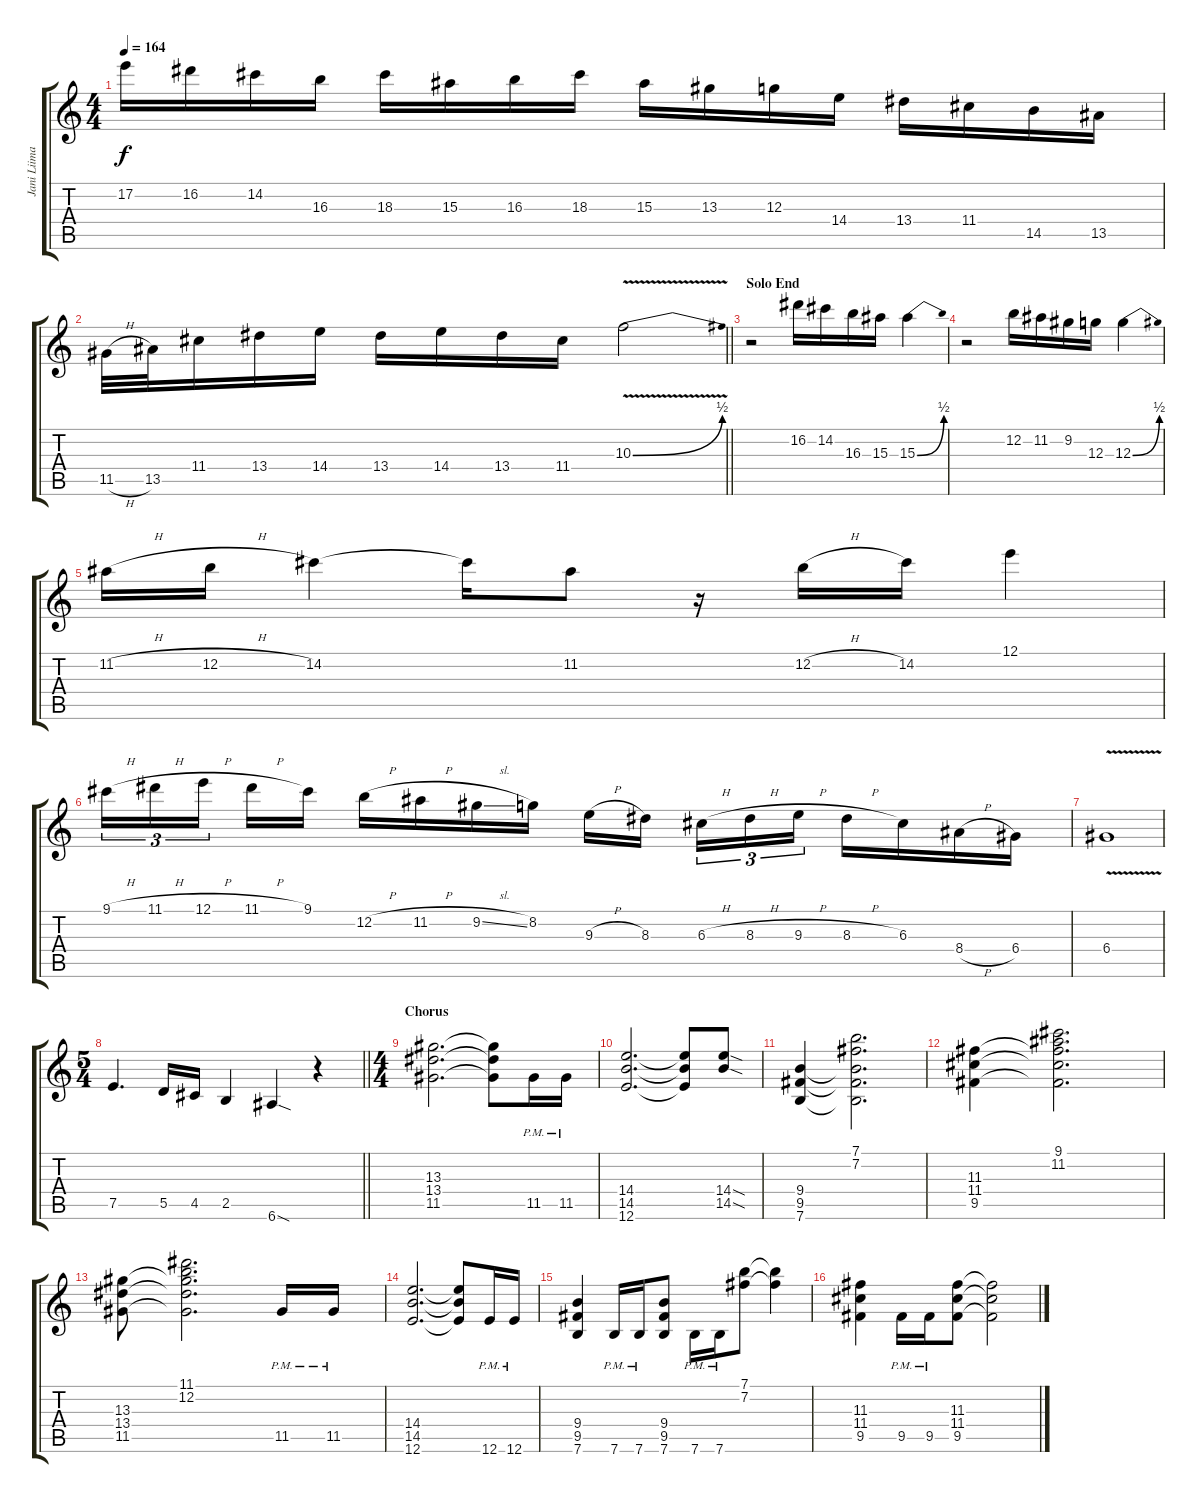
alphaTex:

\track ("Jani Liimatainen" "Jani Liima") {instrument distortionguitar}
\staff {score tabs}
\tuning (E4 B3 G3 D3 A2 E2) {hide}
\ts (4 4)
\tempo 164
\clef g2
\ks c
17.2.16{dy f} 16.2.16 14.2.16 16.3.16 18.3.16 15.3.16 16.3.16 18.3.16 15.3.16 13.3.16 12.3.16 14.4.16 13.4.16 11.4.16 14.5.16 13.5.16 |
\barLineRight lightlight
11.5{h}.32 13.5.32 11.4.16 13.4.16 14.4.16 13.4.16 14.4.16 13.4.16 11.4.16 10.3{be (bend 0 0 60 2) v}.2 |
\section ("" "Solo End")
r.2 16.2.16 14.2.16 16.3.16 15.3.16 15.3{be (bend 0 0 60 2)}.4 |
r.2 12.2.16 11.2.16 9.2.16 12.3.16 12.3{be (bend 0 0 60 2)}.4 |
11.2{h}.16 12.2{h}.16 14.2.4 14.2{t}.16 11.2.8 r.16 12.2{h}.16 14.2.16 12.1.4 |
9.1{h}.16{tu (3 2)} 11.1{h}.16{tu (3 2)} 12.1{h}.16{tu (3 2) beam splitsecondary} 11.1{h}.16 9.1.16 12.2{h}.16 11.2{h}.16 9.2{sl}.16 8.2.16 9.3{h}.16 8.3.16{beam splitsecondary} 6.3{h}.16{tu (3 2)} 8.3{h}.16{tu (3 2)} 9.3{h}.16{tu (3 2)} 8.3{h}.16 6.3.16 8.4{h}.16 6.4.16 |
6.4{v}.1 |
\ts (5 4)
\barLineRight lightlight
7.5.4{d instrument distortionguitar} 5.5.16 4.5.16 2.5.4 6.6{sod}.4 r.4 |
\ts (4 4)
\section ("" "Chorus")
(13.3 13.4 11.5).2{d balance 16} (13.3{t} 13.4{t} 11.5{t}).8 11.5{pm}.16 11.5{pm}.16 |
(14.4 14.5 12.6).2{d} (14.4{t} 14.5{t} 12.6{t}).8 (14.4{sod} 14.5{sod}).8 |
(9.4 9.5 7.6).4 (7.1 7.2 9.4{t} 9.5{t} 7.6{t}).2{d} |
(11.3 11.4 9.5).4 (9.1 11.2 11.3{t} 11.4{t} 9.5{t}).2{d} |
(13.3 13.4 11.5).8 (11.1 12.2 13.3{t} 13.4{t} 11.5{t}).2{d} 11.5{pm}.16 11.5{pm}.16 |
(14.4 14.5 12.6).2{d} (14.4{t} 14.5{t} 12.6{t}).8 12.6{pm}.16 12.6{pm}.16 |
(9.4 9.5 7.6).4 7.6{pm}.16 7.6{pm}.16 (9.4 9.5 7.6).8 7.6{pm}.16 7.6{pm}.16 (7.1 7.2).8 (7.1{t} 7.2{t}).4 |
(11.3 11.4 9.5).4 9.5{pm}.16 9.5{pm}.16 (11.3 11.4 9.5).8 (11.3{t} 11.4{t} 9.5{t}).2
